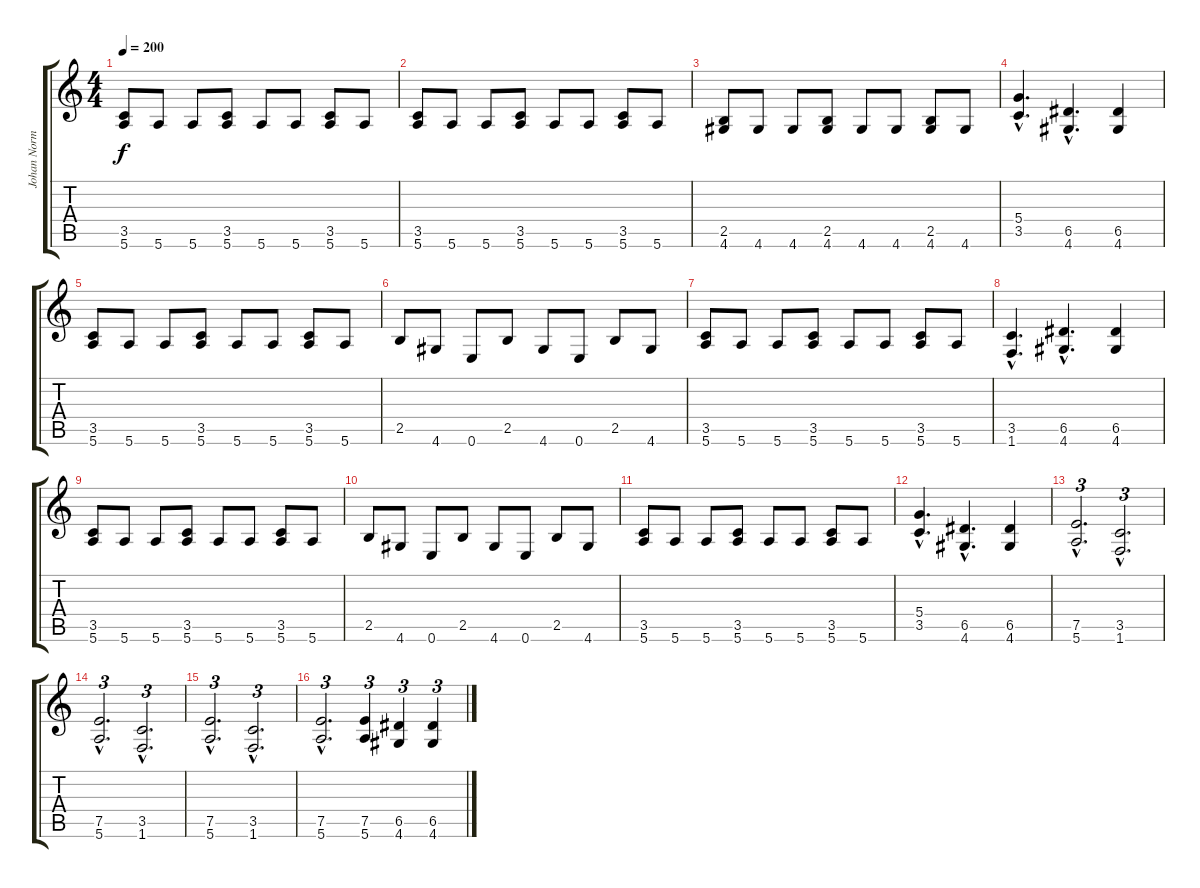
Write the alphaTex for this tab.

\track ("Johan Norman" "Johan Norm") {instrument distortionguitar}
\staff {score tabs}
\tuning (E4 B3 G3 D3 A2 E2) {hide}
\ts (4 4)
\tempo 200
\clef g2
\ks c
(3.5 5.6).8{dy f} 5.6.8 5.6.8 (3.5 5.6).8 5.6.8 5.6.8 (3.5 5.6).8 5.6.8 |
(3.5 5.6).8 5.6.8 5.6.8 (3.5 5.6).8 5.6.8 5.6.8 (3.5 5.6).8 5.6.8 |
(2.5 4.6).8 4.6.8 4.6.8 (2.5 4.6).8 4.6.8 4.6.8 (2.5 4.6).8 4.6.8 |
(5.4{hac} 3.5{hac}).4{d} (6.5{hac} 4.6{hac}).4{d} (6.5 4.6).4 |
(3.5 5.6).8 5.6.8 5.6.8 (3.5 5.6).8 5.6.8 5.6.8 (3.5 5.6).8 5.6.8 |
2.5.8 4.6.8 0.6.8 2.5.8 4.6.8 0.6.8 2.5.8 4.6.8 |
(3.5 5.6).8 5.6.8 5.6.8 (3.5 5.6).8 5.6.8 5.6.8 (3.5 5.6).8 5.6.8 |
(3.5{hac} 1.6{hac}).4{d} (6.5{hac} 4.6{hac}).4{d} (6.5 4.6).4 |
(3.5 5.6).8 5.6.8 5.6.8 (3.5 5.6).8 5.6.8 5.6.8 (3.5 5.6).8 5.6.8 |
2.5.8 4.6.8 0.6.8 2.5.8 4.6.8 0.6.8 2.5.8 4.6.8 |
(3.5 5.6).8 5.6.8 5.6.8 (3.5 5.6).8 5.6.8 5.6.8 (3.5 5.6).8 5.6.8 |
(5.4{hac} 3.5{hac}).4{d} (6.5{hac} 4.6{hac}).4{d} (6.5 4.6).4 |
(7.5{hac} 5.6{hac}).2{d tu (3 2)} (3.5{hac} 1.6{hac}).2{d tu (3 2)} |
(7.5{hac} 5.6{hac}).2{d tu (3 2)} (3.5{hac} 1.6{hac}).2{d tu (3 2)} |
(7.5{hac} 5.6{hac}).2{d tu (3 2)} (3.5{hac} 1.6{hac}).2{d tu (3 2)} |
(7.5{hac} 5.6{hac}).2{d tu (3 2)} (7.5 5.6).4{tu (3 2)} (6.5 4.6).4{tu (3 2)} (6.5 4.6).4{tu (3 2)}
